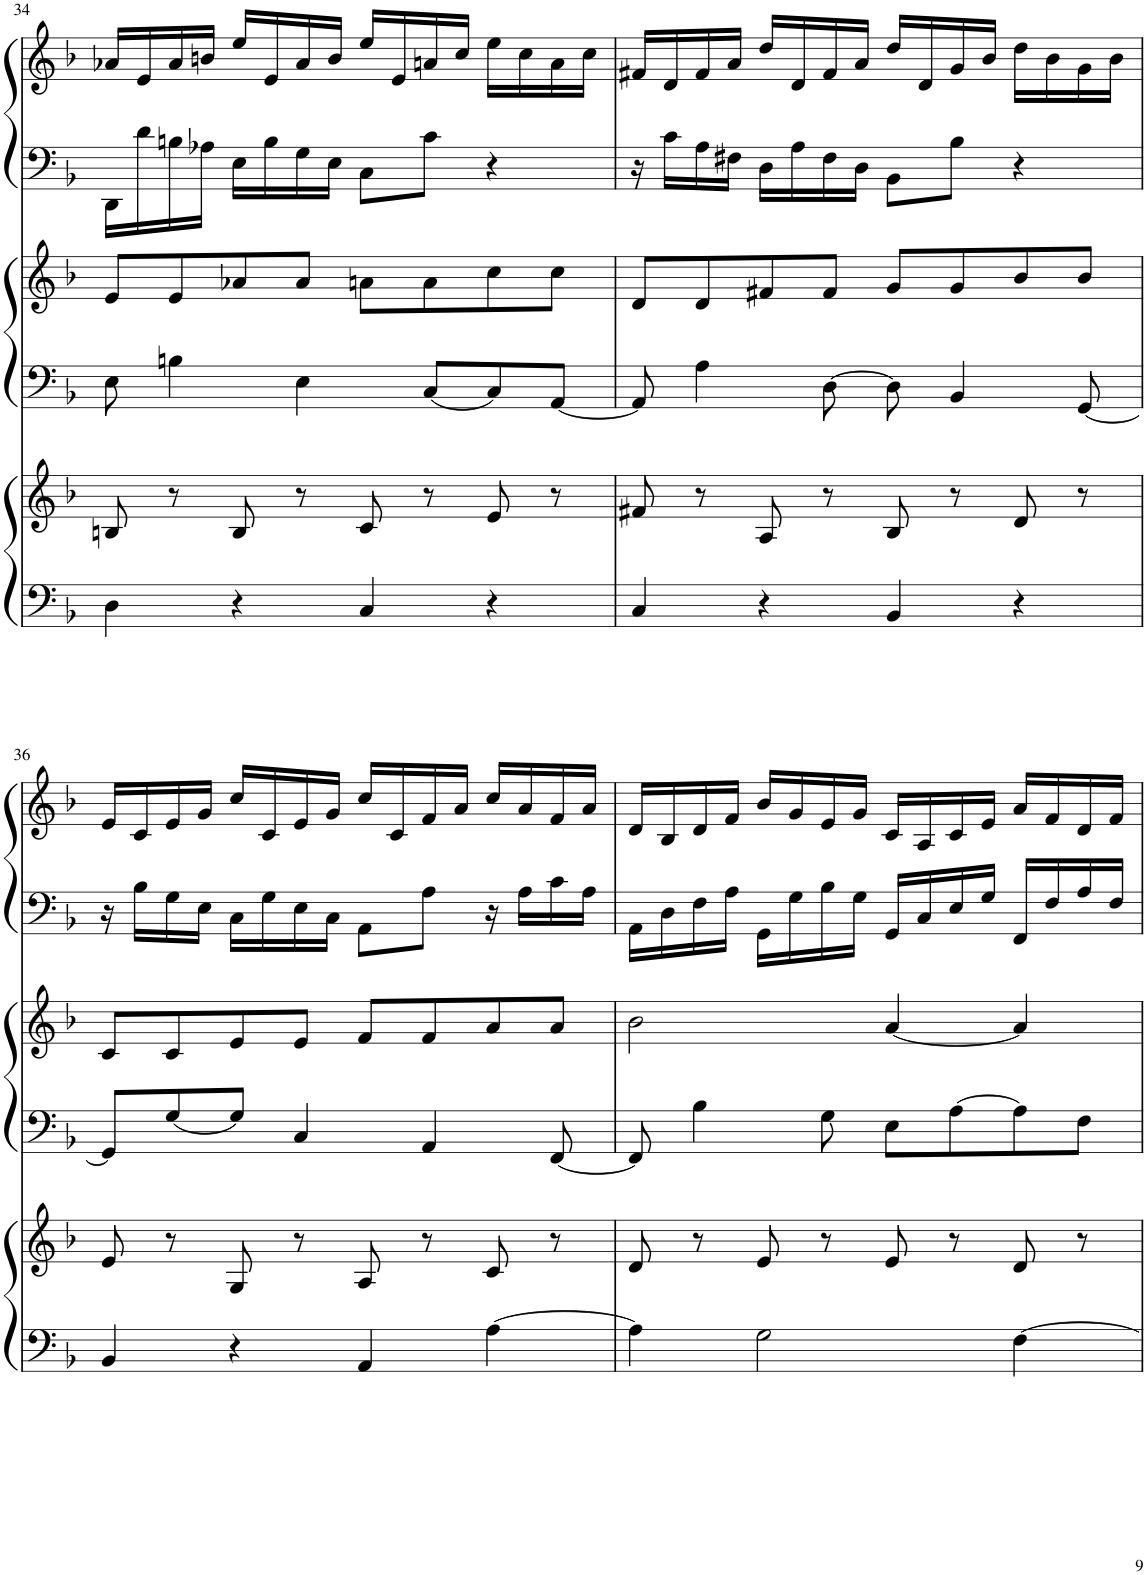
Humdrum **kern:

**kern	**kern	**kern	**kern	**kern	**kern
*part3	*part3	*part2	*part2	*part1	*part1
*staff6	*staff5	*staff4	*staff3	*staff2	*staff1
*I"Harp	*	*I"Harp	*	*I"Harp	*
*I'Hp	*	*I'Hp	*	*I'Hp	*
!!LO:PB:g=z
*clefF4	*clefG2	*clefF4	*clefG2	*clefF4	*clefG2
*k[b-]	*k[b-]	*k[b-]	*k[b-]	*k[b-]	*k[b-]
*M4/4	*M4/4	*M4/4	*M4/4	*M4/4	*M4/4
=34	=34	=34	=34	=34	=34
4D\	8Bn/	8E\	8e/L	16DD\LL	16a-X/LL
.	.	.	.	16d\	16e/
.	8r	4Bn\	8e/	16Bn\	16a-/
.	.	.	.	16A-X\JJ	16bn/JJ
4r	8B/	.	8a-X/	16E\LL	16ee/LL
.	.	.	.	16B\	16e/
.	8r	4E\	8a-/J	16G\	16a-/
.	.	.	.	16E\JJ	16b/JJ
4C/	8c/	.	8an\L	8C\L	16ee/LL
.	.	.	.	.	16e/
.	8r	[8C/L	8a\	8c\J	16an/
.	.	.	.	.	16cc/JJ
4r	8e/	8C/]	8cc\	4r	16ee\LL
.	.	.	.	.	16cc\
.	8r	[8AA/J	8cc\J	.	16a\
.	.	.	.	.	16cc\JJ
=35	=35	=35	=35	=35	=35
4C/	8f#X/	8AA/]	8d/L	16r	16f#X/LL
.	.	.	.	16c\LL	16d/
.	8r	4A\	8d/	16A\	16f#/
.	.	.	.	16F#X\JJ	16a/JJ
4r	8A/	.	8f#X/	16D\LL	16dd/LL
.	.	.	.	16A\	16d/
.	8r	[8D\	8f#/J	16F#\	16f#/
.	.	.	.	16D\JJ	16a/JJ
4BB-/	8B-/	8D\]	8g/L	8BB-\L	16dd/LL
.	.	.	.	.	16d/
.	8r	4BB-/	8g/	8B-\J	16g/
.	.	.	.	.	16b-/JJ
4r	8d/	.	8b-/	4r	16dd\LL
.	.	.	.	.	16b-\
.	8r	[8GG/	8b-/J	.	16g\
.	.	.	.	.	16b-\JJ
!!LO:LB:g=z
=36	=36	=36	=36	=36	=36
4BB-/	8e/	8GG/L]	8c/L	16r	16e/LL
.	.	.	.	16B-\LL	16c/
.	8r	[8G/	8c/	16G\	16e/
.	.	.	.	16E\JJ	16g/JJ
4r	8G/	8G/J]	8e/	16C\LL	16cc/LL
.	.	.	.	16G\	16c/
.	8r	4C/	8e/J	16E\	16e/
.	.	.	.	16C\JJ	16g/JJ
4AA/	8A/	.	8f/L	8AA\L	16cc/LL
.	.	.	.	.	16c/
.	8r	4AA/	8f/	8A\J	16f/
.	.	.	.	.	16a/JJ
[4A\	8c/	.	8a/	16r	16cc/LL
.	.	.	.	16A\LL	16a/
.	8r	[8FF/	8a/J	16c\	16f/
.	.	.	.	16A\JJ	16a/JJ
=37	=37	=37	=37	=37	=37
4A\]	8d/	8FF/]	2b-\	16AA\LL	16d/LL
.	.	.	.	16D\	16B-/
.	8r	4B-\	.	16F\	16d/
.	.	.	.	16A\JJ	16f/JJ
2G\	8e/	.	.	16GG\LL	16b-/LL
.	.	.	.	16G\	16g/
.	8r	8G\	.	16B-\	16e/
.	.	.	.	16G\JJ	16g/JJ
.	8e/	8E\L	[4a/	16GG/LL	16c/LL
.	.	.	.	16C/	16A/
.	8r	[8A\	.	16E/	16c/
.	.	.	.	16G/JJ	16e/JJ
[4F\	8d/	8A\]	4a/]	16FF/LL	16a/LL
.	.	.	.	16F/	16f/
.	8r	8F\J	.	16A/	16d/
.	.	.	.	16F/JJ	16f/JJ
=	=	=	=	=	=
*-	*-	*-	*-	*-	*-
